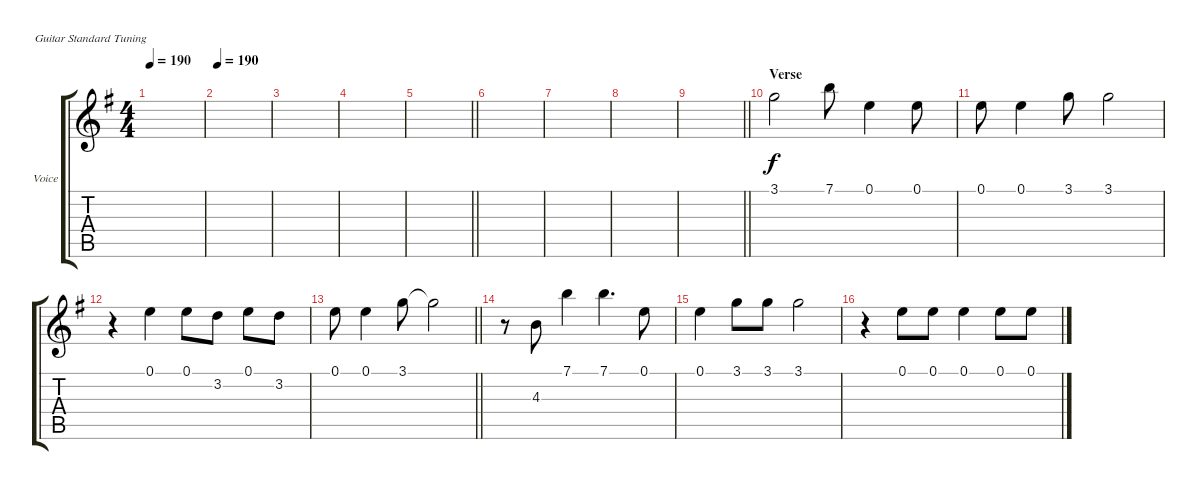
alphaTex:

\bracketExtendMode groupsimilarinstruments
\firstSystemTrackNameOrientation horizontal
\otherSystemsTrackNameOrientation horizontal
\track ("Voice" "Voice") {mute instrument acousticguitarsteel}
\staff {score tabs}
\tuning (E4 B3 G3 D3 A2 E2)
\ts (4 4)
\tempo 190
\clef g2
\ks g
|
\tempo 190
\scale
0.322917 |
\scale
0.322917 |
\scale
0.333333 |
\scale
0.333333
\barLineRight lightlight
|
\scale
0.333333 |
\scale
0.333333 |
\scale
0.333333 |
\scale
0.333333
\barLineRight lightlight
|
\section ("" "Verse")
\scale
0.333333 3.1.2 7.1.8 0.1.4 0.1.8 |
\scale
0.333333 0.1.8 0.1.4 3.1.8 3.1.2 |
\scale
0.333333 r.4 0.1.4 0.1.8 3.2.8 0.1.8 3.2.8 |
\scale
0.333333
\barLineRight lightlight
0.1.8 0.1.4 3.1.8 3.1{t}.2 |
\scale
0.333333 r.8 4.3.8 7.1.4 7.1.4{d} 0.1.8 |
\scale
0.333333 0.1.4 3.1.8 3.1.8 3.1.2 |
\scale
0.333333 r.4 0.1.8 0.1.8 0.1.4 0.1.8 0.1.8
